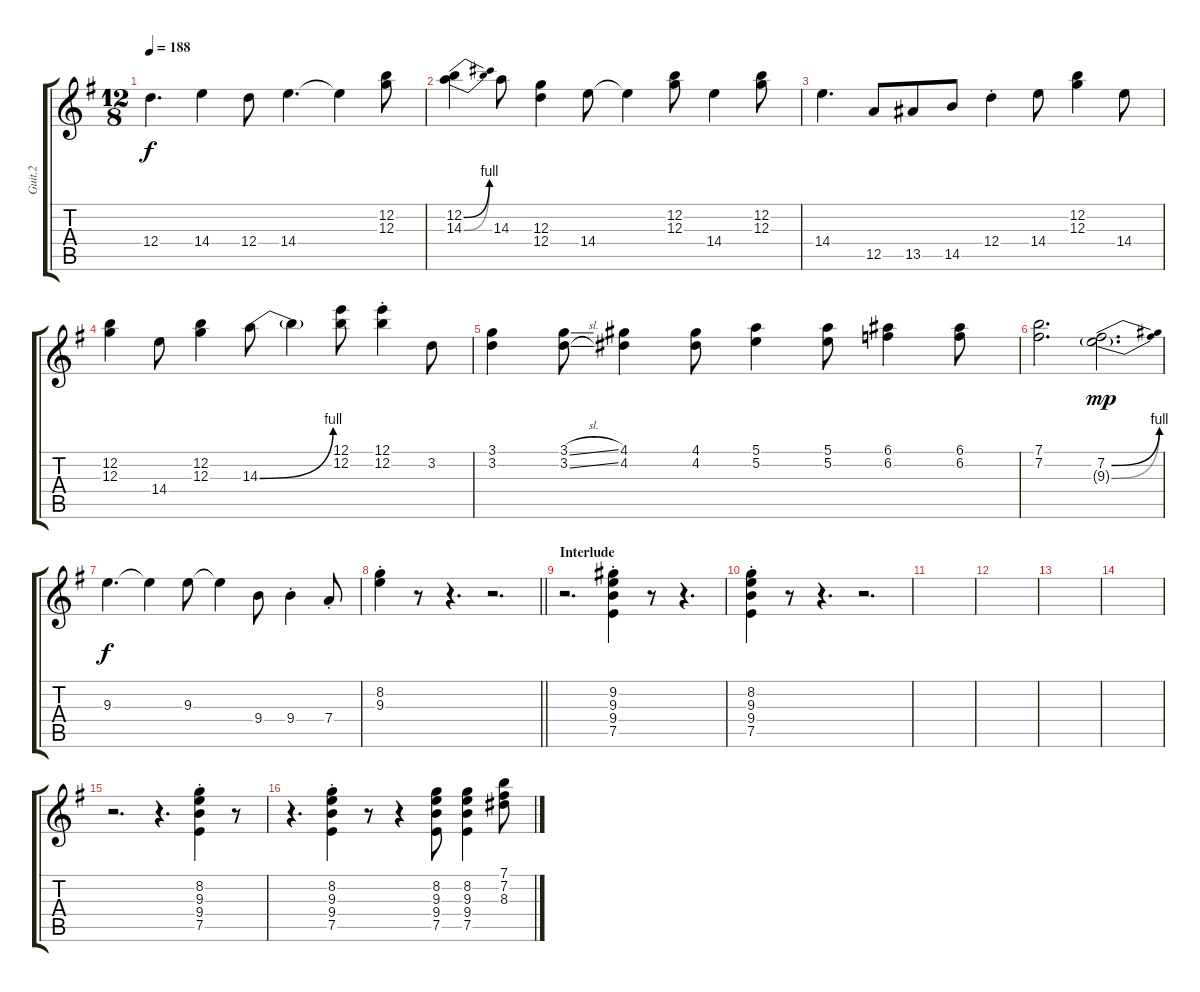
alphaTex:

\track ("Guit.2" "Guit.2") {instrument overdrivenguitar}
\staff {score tabs}
\tuning (E4 B3 G3 D3 A2 E2) {hide}
\ts (12 8)
\tempo 188
\clef g2
\ks g
12.4.4{d dy f} 14.4.4 12.4.8 14.4.4{d} 14.4{t}.4 (12.2 12.3).8 |
(12.2{be (bend 0 0 60 4)} 14.3{be (bend 0 0 60 4)}).4 14.3.8 (12.3 12.4).4 14.4.8 14.4{t}.4 (12.2 12.3).8 14.4.4 (12.2 12.3).8 |
14.4.4{d} 12.5.8 13.5.8 14.5.8 12.4{st}.4 14.4.8 (12.2 12.3).4 14.4.8 |
(12.2 12.3).4 14.4.8 (12.2 12.3).4 14.3{be (bend 0 0 60 4)}.8 14.3{t}.4 (12.1 12.2).8 (12.1 12.2{st}).4 3.2.8 |
(3.1 3.2).4 (3.1{sl} 3.2{sl}).8 (4.1 4.2).4 (4.1 4.2).8 (5.1 5.2).4 (5.1 5.2).8 (6.1 6.2).4 (6.1 6.2).8 |
(7.1 7.2).2{d} (7.2{be (bend 0 0 60 4)} 9.3{be (bend 0 0 60 4) g}).2{d dy mp} |
9.3.4{d dy f} 9.3{t}.4 9.3.8 9.3{t}.4 9.4.8 9.4{st}.4 7.4{st}.8 |
\barLineRight lightlight
(8.2 9.3{st}).4 r.8 r.4{d} r.2{d} |
\section ("" "Interlude")
r.2{d} (9.2 9.3 9.4 7.5{st}).4 r.8 r.4{d} |
(8.2{st} 9.3 9.4 7.5).4 r.8 r.4{d} r.2{d} |
|
|
|
|
r.2{d} r.4{d} (8.2 9.3 9.4 7.5{st}).4 r.8 |
r.4{d} (8.2{st} 9.3 9.4 7.5).4 r.8 r.4 (8.2 9.3 9.4 7.5).8 (8.2 9.3 9.4 7.5).4 (7.1 7.2 8.3).8
